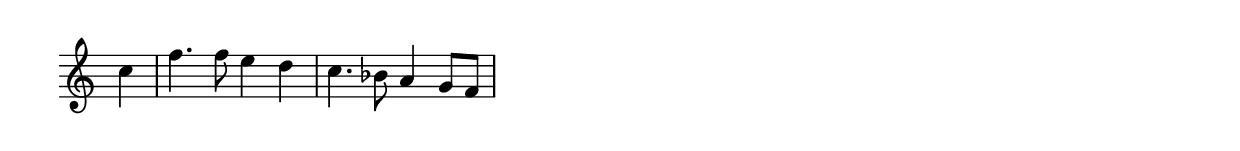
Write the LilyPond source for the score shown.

\version "2.4"
\paper{ linewidth=15\cm leftmargin=3\cm rightmargin=3\cm indent=0\mm }

% Figure 12

\score {
 \new Staff \with { \remove "Time_signature_engraver" }
 \relative c'' {
  \clef treble
  \time 4/4
  \partial 4
  c4 | f4. f8 e4 d4 | c4. bes8 a4 g8[ f8] |
 }
 \layout { raggedright = ##t }
 \midi { \tempo 4=104 }
}

